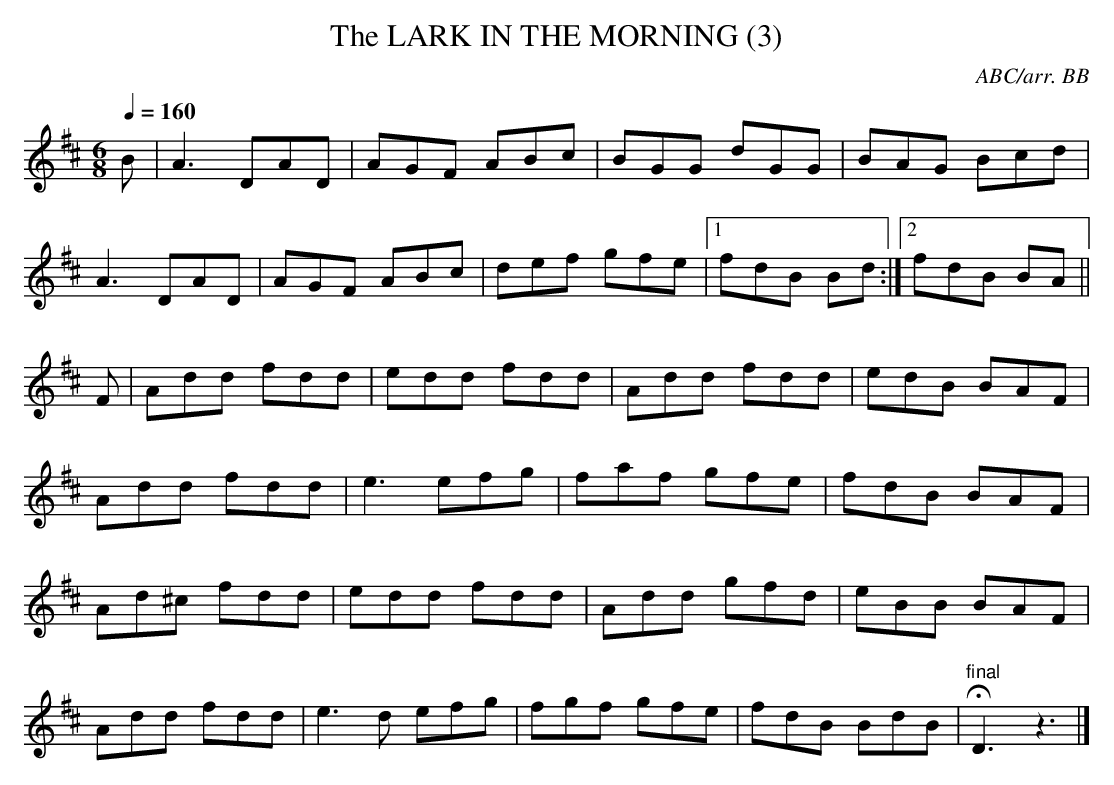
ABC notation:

X:1
T:LARK IN THE MORNING (3), The
C:ABC/arr. BB
a sort of "mix" version of this tune, where C's are natural
unless indicated otherwise.
M:6/8
L:1/8
Q:1/4=160
K:D
B|A3 DAD|AGF ABc|BGG dGG|BAG Bcd|
A3 DAD|AGF ABc|def gfe|1 fdB Bd :|\
[2 fdB BA||
F|Add fdd|edd fdd|Add fdd|edB BAF|
Add fdd|e3 efg|faf gfe|fdB BAF|
Ad^c fdd|edd fdd|Add gfd|eBB BAF|
Add fdd|e3d efg|fgf gfe|fdB BdB |\
"final" HD3z3|]
